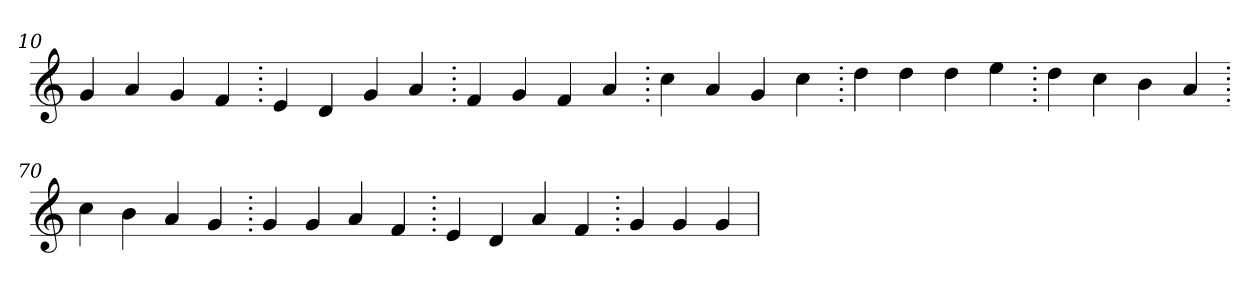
**kern
*part1
*staff1
*clefG2
=10.
4g
4a
4g
4f
=20.
4e
4d
4g
4a
=30.
4f
4g
4f
4a
=40.
4cc
4a
4g
4cc
=50.
4dd
4dd
4dd
4ee
=60.
4dd
4cc
4b
4a
=70.
4cc
4b
4a
4g
=80.
4g
4g
4a
4f
=90.
4e
4d
4a
4f
=100.
4g
4g
4g
=
*-
